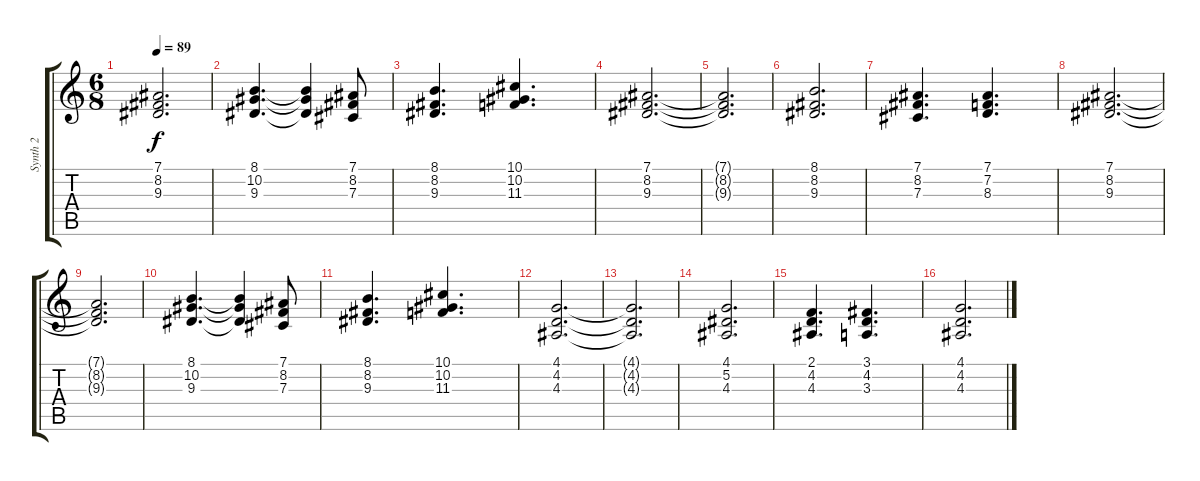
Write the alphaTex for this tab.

\track ("Synth 2" "Synth 2") {instrument stringensemble1}
\staff {score tabs}
\tuning (Eb4 Bb3 Gb3 Db3 Ab2 Eb2) {hide}
\ts (6 8)
\tempo 89
\clef g2
\ks c
(7.1{t} 8.2{t} 9.3{t}).2{d dy f} |
(8.1 10.2 9.3).4{d} (8.1{t} 10.2{t} 9.3{t}).4 (7.1 8.2 7.3).8 |
(8.1 8.2 9.3).4{d} (10.1 10.2 11.3).4{d} |
(7.1 8.2 9.3).2{d} |
(7.1{t} 8.2{t} 9.3{t}).2{d} |
(8.1 8.2 9.3).2{d} |
(7.1 8.2 7.3).4{d} (7.1 7.2 8.3).4{d} |
(7.1 8.2 9.3).2{d} |
(7.1{t} 8.2{t} 9.3{t}).2{d} |
(8.1 10.2 9.3).4{d} (8.1{t} 10.2{t} 9.3{t}).4 (7.1 8.2 7.3).8 |
(8.1 8.2 9.3).4{d} (10.1 10.2 11.3).4{d} |
(4.1 4.2 4.3).2{d} |
(4.1{t} 4.2{t} 4.3{t}).2{d} |
(4.1 5.2 4.3).2{d} |
(2.1 4.2 4.3).4{d} (3.1 4.2 3.3).4{d} |
(4.1 4.2 4.3).2{d}
